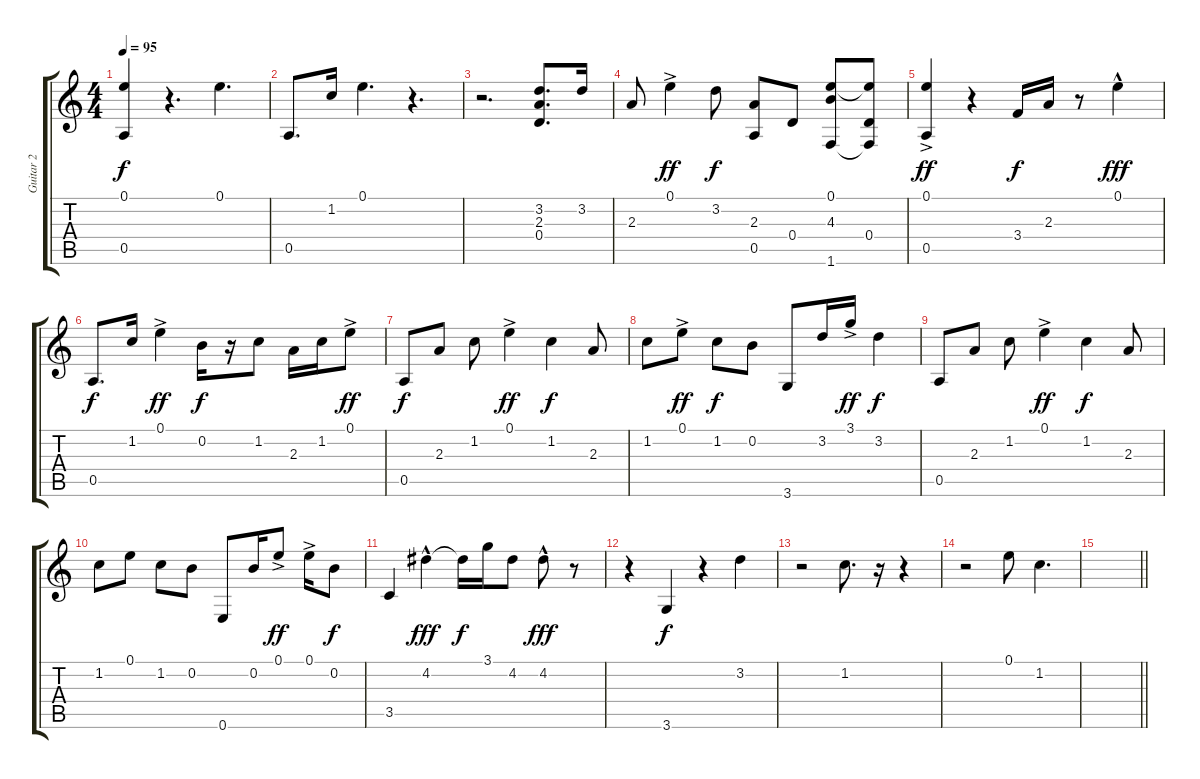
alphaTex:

\track ("Guitar 2" "Guitar 2") {instrument acousticguitarnylon}
\staff {score tabs}
\tuning (E4 B3 G3 D3 A2 E2) {hide}
\ts (4 4)
\tempo 95
\clef g2
\ks c
(0.1 0.5).4{dy f} r.4{d} 0.1.4{d} |
0.5.8{d} 1.2.16 0.1.4{d} r.4{d} |
r.2{d} (3.2 2.3 0.4).8{d} 3.2.16 |
2.3.8 0.1{ac}.4{dy ff} 3.2.8{dy f} (2.3 0.5).8 0.4.8 (0.1 4.3 1.6).8 (0.1{t} 0.4 1.6{t}).8 |
(0.1{ac} 0.5).4{dy ff} r.4 3.4.16{dy f} 2.3.16 r.8 0.1{hac}.4{dy fff} |
0.5.8{d dy f} 1.2.16 0.1{ac}.4{dy ff} 0.2.16{dy f} r.16 1.2.8 2.3.16 1.2.16 0.1{ac}.8{dy ff} |
0.5.8{dy f} 2.3.8 1.2.8 0.1{ac}.4{dy ff} 1.2.4{dy f} 2.3.8 |
1.2.8 0.1{ac}.8{dy ff} 1.2.8{dy f} 0.2.8 3.6.8 3.2.16 3.1{ac}.16{dy ff} 3.2.4{dy f} |
0.5.8 2.3.8 1.2.8 0.1{ac}.4{dy ff} 1.2.4{dy f} 2.3.8 |
1.2.8 0.1.8 1.2.8 0.2.8 0.6.8 0.2.16 0.1{ac}.8{dy ff} 0.1{ac}.16 0.2.8{dy f} |
3.5.4 4.2{hac}.4{dy fff} 4.2{t}.16{dy f} 3.1.16 4.2.8 4.2{hac}.8{dy fff} r.8 |
r.4 3.6.4{dy f} r.4 3.2.4 |
r.2 1.2.8{d} r.16 r.4 |
r.2 0.1.8 1.2.4{d} |
\barLineRight lightlight
